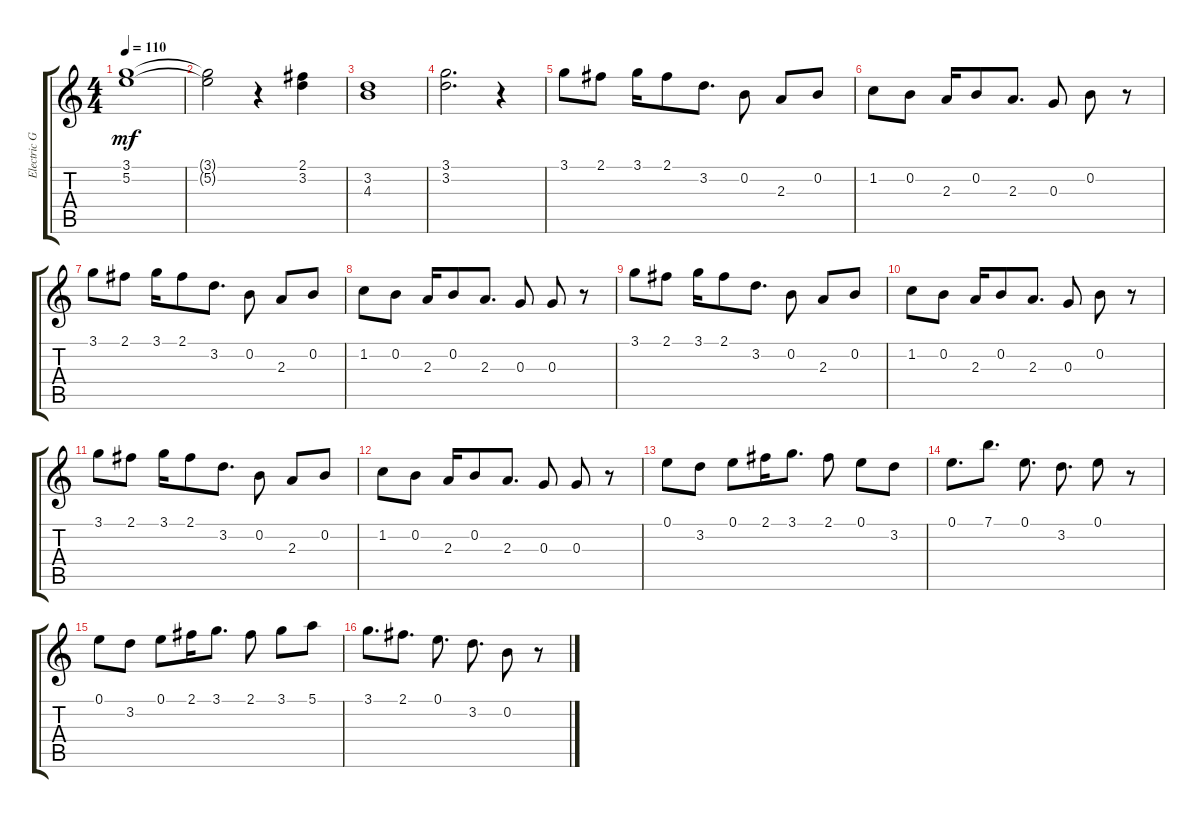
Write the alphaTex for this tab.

\track ("Electric Guitar" "Electric G") {instrument distortionguitar}
\staff {score tabs}
\tuning (E4 B3 G3 D3 A2 E2) {hide}
\ts (4 4)
\tempo 110
\clef g2
\ks c
(3.1 5.2).1{dy mf} |
(3.1{t} 5.2{t}).2 r.4 (2.1 3.2).4 |
(3.2 4.3).1 |
(3.1 3.2).2{d} r.4 |
3.1.8 2.1.8 3.1.16 2.1.8 3.2.8{d} 0.2.8 2.3.8 0.2.8 |
1.2.8 0.2.8 2.3.16 0.2.8 2.3.8{d} 0.3.8 0.2.8 r.8 |
3.1.8 2.1.8 3.1.16 2.1.8 3.2.8{d} 0.2.8 2.3.8 0.2.8 |
1.2.8 0.2.8 2.3.16 0.2.8 2.3.8{d} 0.3.8 0.3.8 r.8 |
3.1.8 2.1.8 3.1.16 2.1.8 3.2.8{d} 0.2.8 2.3.8 0.2.8 |
1.2.8 0.2.8 2.3.16 0.2.8 2.3.8{d} 0.3.8 0.2.8 r.8 |
3.1.8 2.1.8 3.1.16 2.1.8 3.2.8{d} 0.2.8 2.3.8 0.2.8 |
1.2.8 0.2.8 2.3.16 0.2.8 2.3.8{d} 0.3.8 0.3.8 r.8 |
0.1.8 3.2.8 0.1.8 2.1.16 3.1.8{d} 2.1.8 0.1.8 3.2.8 |
0.1.8{d} 7.1.8{d} 0.1.8{d} 3.2.8{d} 0.1.8 r.8 |
0.1.8 3.2.8 0.1.8 2.1.16 3.1.8{d} 2.1.8 3.1.8 5.1.8 |
3.1.8{d} 2.1.8{d} 0.1.8{d} 3.2.8{d} 0.2.8 r.8
